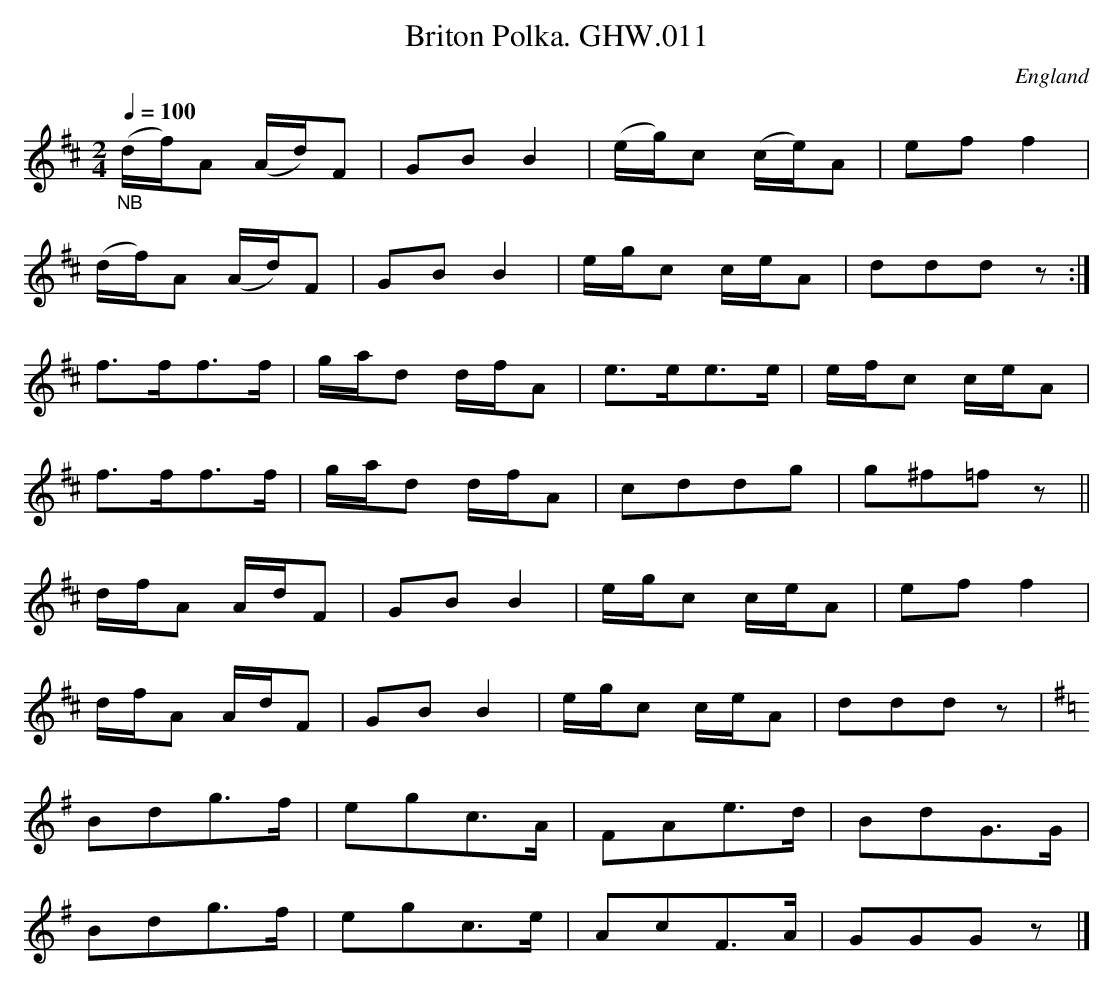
X:1
T:Briton Polka. GHW.011
M:2/4
L:1/16
Q:1/4=100
O:England
K:D major
"_NB"(df)A2 (Ad)F2|G2B2 B4|(eg)c2 (ce)A2|e2f2 f4|!
(df)A2 (Ad)F2|G2B2 B4|egc2 ceA2|d2d2d2 z2:|!
f3ff3f|gad2 dfA2|e3ee3e|efc2 ceA2|!
f3ff3f|gad2 dfA2|c2d2d2g2|g2^f2=f2z2||!
dfA2 AdF2|G2B2 B4|egc2 ceA2|e2f2 f4|!
dfA2 AdF2|G2B2 B4|egc2 ceA2|d2d2d2 z2|!
K:G
B2d2g3f|e2g2c3A|F2A2e3d|B2d2G3G|!
B2d2g3f|e2g2c3e|A2c2F3A|G2G2G2 z2|]
